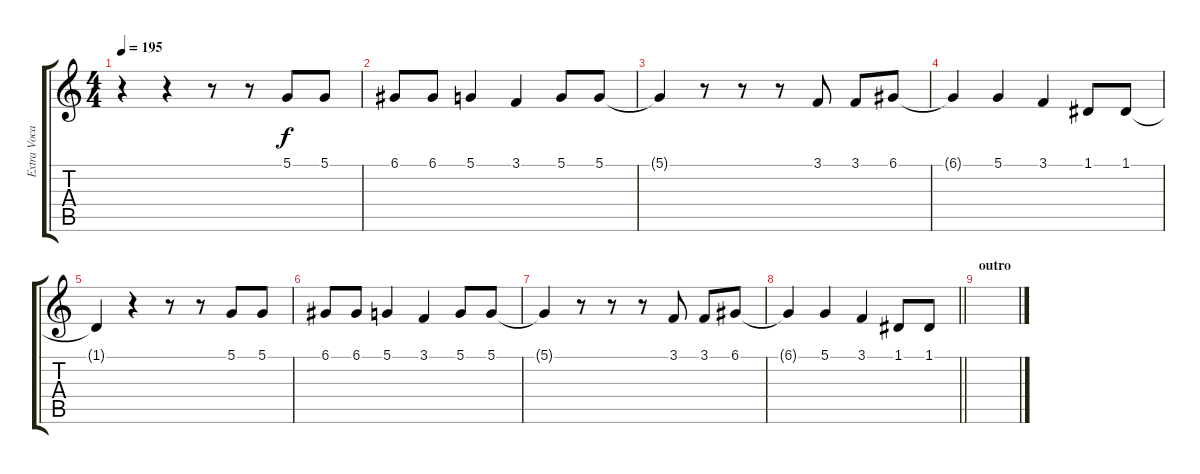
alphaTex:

\track ("Extra Vocals" "Extra Voca") {instrument clarinet}
\staff {score tabs}
\tuning (D4 A3 F3 C3 G2 C2) {hide}
\ts (4 4)
\tempo 195
\clef g2
\ks c
r.4{dy f} r.4 r.8 r.8 5.1.8 5.1.8 |
6.1.8 6.1.8 5.1.4 3.1.4 5.1.8 5.1.8 |
5.1{t}.4 r.8 r.8 r.8 3.1.8 3.1.8 6.1.8 |
6.1{t}.4 5.1.4 3.1.4 1.1.8 1.1.8 |
1.1{t}.4 r.4 r.8 r.8 5.1.8 5.1.8 |
6.1.8 6.1.8 5.1.4 3.1.4 5.1.8 5.1.8 |
5.1{t}.4 r.8 r.8 r.8 3.1.8 3.1.8 6.1.8 |
\barLineRight lightlight
6.1{t}.4 5.1.4 3.1.4 1.1.8 1.1.8 |
\section ("" "outro")
